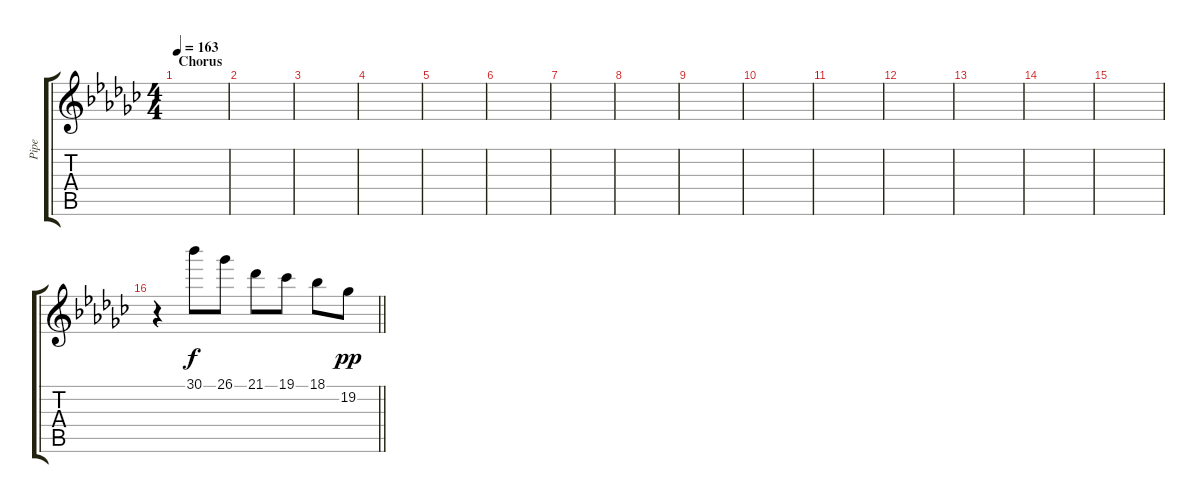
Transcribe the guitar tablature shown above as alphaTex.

\track ("Pipe" "Pipe") {instrument flute}
\staff {score tabs}
\tuning (E4 B3 G3 D3 A2 E2) {hide}
\ts (4 4)
\section ("" "Chorus")
\tempo 163
\clef g2
\ks gb
|
|
|
|
|
|
|
|
|
|
|
|
|
|
|
\barLineRight lightlight
r.4 30.1.8 26.1.8 21.1.8 19.1.8 18.1.8 19.2.8{dy pp}
